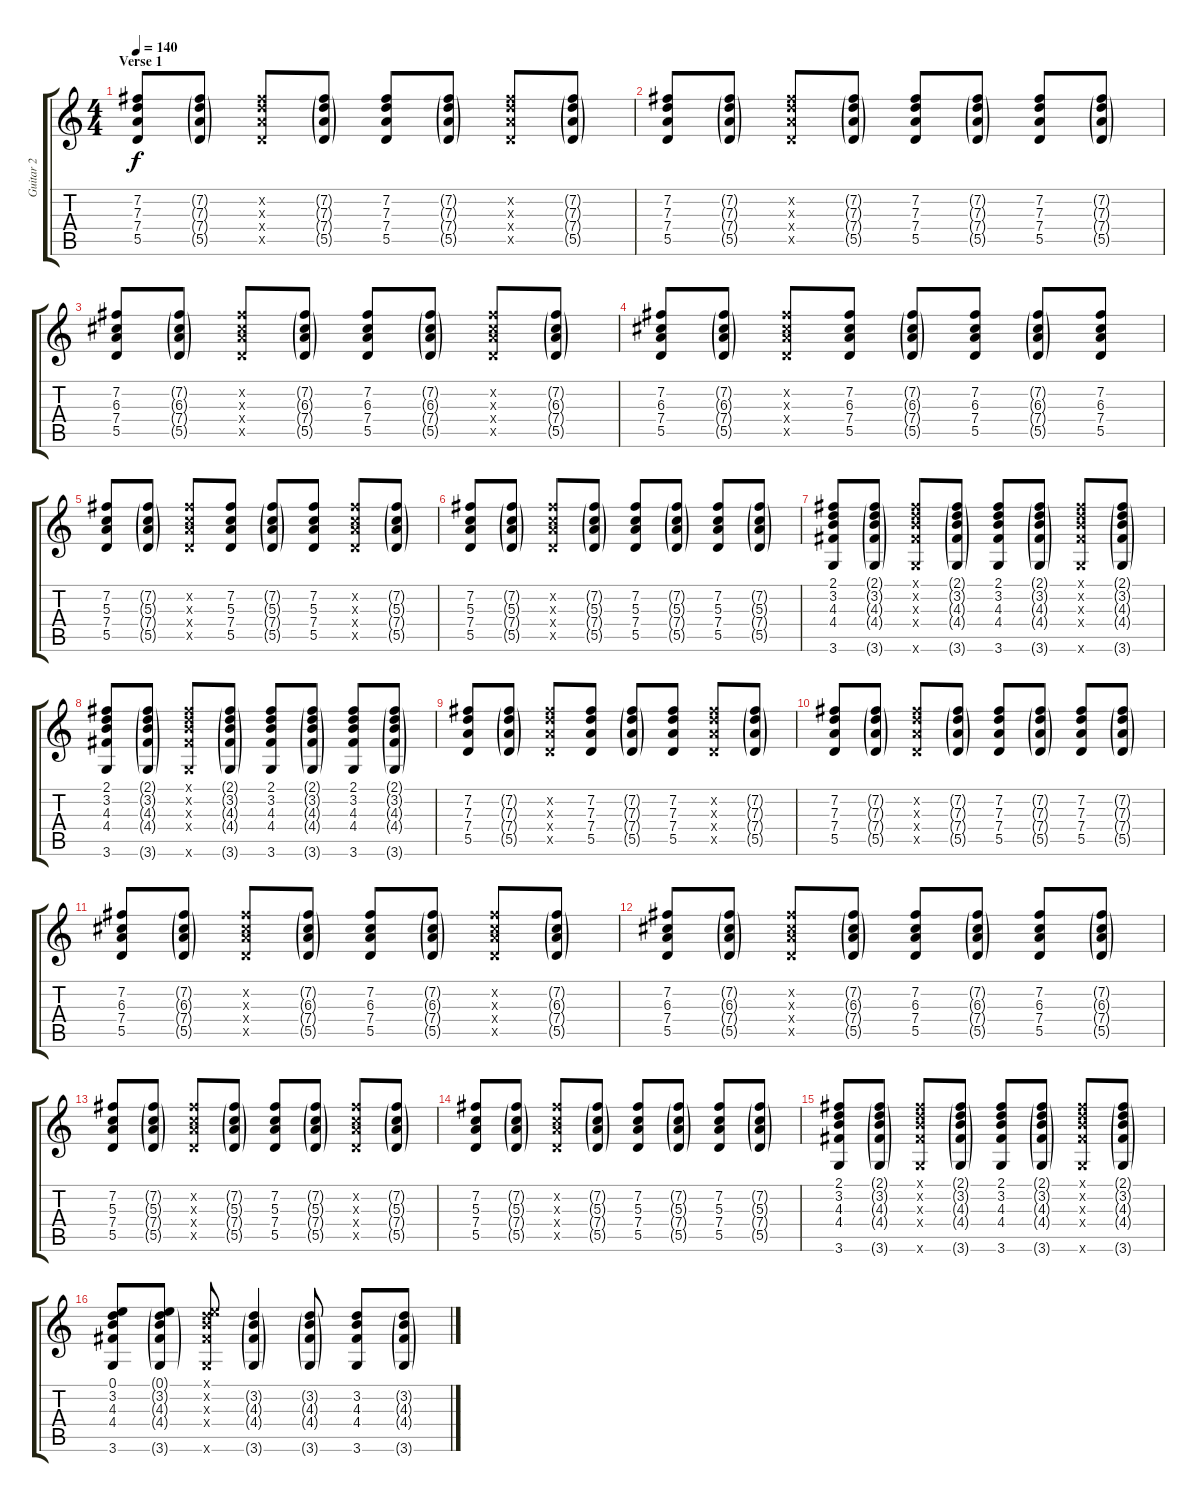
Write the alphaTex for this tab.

\track ("Guitar 2" "Guitar 2") {instrument electricguitarjazz}
\staff {score tabs}
\tuning (E4 B3 G3 D3 A2 E2) {hide}
\ts (4 4)
\section ("" "Verse 1")
\tempo 140
\clef g2
\ks c
(7.2 7.3 7.4 5.5).8{dy f instrument distortionguitar} (7.2{g} 7.3{g} 7.4{g} 5.5{g}).8 (7.2{x} 7.3{x} 7.4{x} 5.5{x}).8 (7.2{g} 7.3{g} 7.4{g} 5.5{g}).8 (7.2 7.3 7.4 5.5).8 (7.2{g} 7.3{g} 7.4{g} 5.5{g}).8 (7.2{x} 7.3{x} 7.4{x} 5.5{x}).8 (7.2{g} 7.3{g} 7.4{g} 5.5{g}).8 |
(7.2 7.3 7.4 5.5).8 (7.2{g} 7.3{g} 7.4{g} 5.5{g}).8 (7.2{x} 7.3{x} 7.4{x} 5.5{x}).8 (7.2{g} 7.3{g} 7.4{g} 5.5{g}).8 (7.2 7.3 7.4 5.5).8 (7.2{g} 7.3{g} 7.4{g} 5.5{g}).8 (7.2 7.3 7.4 5.5).8 (7.2{g} 7.3{g} 7.4{g} 5.5{g}).8 |
(7.2 6.3 7.4 5.5).8 (7.2{g} 6.3{g} 7.4{g} 5.5{g}).8 (7.2{x} 6.3{x} 7.4{x} 5.5{x}).8 (7.2{g} 6.3{g} 7.4{g} 5.5{g}).8 (7.2 6.3 7.4 5.5).8 (7.2{g} 6.3{g} 7.4{g} 5.5{g}).8 (7.2{x} 6.3{x} 7.4{x} 5.5{x}).8 (7.2{g} 6.3{g} 7.4{g} 5.5{g}).8 |
(7.2 6.3 7.4 5.5).8 (7.2{g} 6.3{g} 7.4{g} 5.5{g}).8 (7.2{x} 6.3{x} 7.4{x} 5.5{x}).8 (7.2 6.3 7.4 5.5).8 (7.2{g} 6.3{g} 7.4{g} 5.5{g}).8 (7.2 6.3 7.4 5.5).8 (7.2{g} 6.3{g} 7.4{g} 5.5{g}).8 (7.2 6.3 7.4 5.5).8 |
(7.2 5.3 7.4 5.5).8 (7.2{g} 5.3{g} 7.4{g} 5.5{g}).8 (7.2{x} 5.3{x} 7.4{x} 5.5{x}).8 (7.2 5.3 7.4 5.5).8 (7.2{g} 5.3{g} 7.4{g} 5.5{g}).8 (7.2 5.3 7.4 5.5).8 (7.2{x} 5.3{x} 7.4{x} 5.5{x}).8 (7.2{g} 5.3{g} 7.4{g} 5.5{g}).8 |
(7.2 5.3 7.4 5.5).8 (7.2{g} 5.3{g} 7.4{g} 5.5{g}).8 (7.2{x} 5.3{x} 7.4{x} 5.5{x}).8 (7.2{g} 5.3{g} 7.4{g} 5.5{g}).8 (7.2 5.3 7.4 5.5).8 (7.2{g} 5.3{g} 7.4{g} 5.5{g}).8 (7.2 5.3 7.4 5.5).8 (7.2{g} 5.3{g} 7.4{g} 5.5{g}).8 |
(2.1 3.2 4.3 4.4 3.6).8 (2.1{g} 3.2{g} 4.3{g} 4.4{g} 3.6{g}).8 (2.1{x} 3.2{x} 4.3{x} 4.4{x} 3.6{x}).8 (2.1{g} 3.2{g} 4.3{g} 4.4{g} 3.6{g}).8 (2.1 3.2 4.3 4.4 3.6).8 (2.1{g} 3.2{g} 4.3{g} 4.4{g} 3.6{g}).8 (2.1{x} 3.2{x} 4.3{x} 4.4{x} 3.6{x}).8 (2.1{g} 3.2{g} 4.3{g} 4.4{g} 3.6{g}).8 |
(2.1 3.2 4.3 4.4 3.6).8 (2.1{g} 3.2{g} 4.3{g} 4.4{g} 3.6{g}).8 (2.1{x} 3.2{x} 4.3{x} 4.4{x} 3.6{x}).8 (2.1{g} 3.2{g} 4.3{g} 4.4{g} 3.6{g}).8 (2.1 3.2 4.3 4.4 3.6).8 (2.1{g} 3.2{g} 4.3{g} 4.4{g} 3.6{g}).8 (2.1 3.2 4.3 4.4 3.6).8 (2.1{g} 3.2{g} 4.3{g} 4.4{g} 3.6{g}).8 |
(7.2 7.3 7.4 5.5).8 (7.2{g} 7.3{g} 7.4{g} 5.5{g}).8 (7.2{x} 7.3{x} 7.4{x} 5.5{x}).8 (7.2 7.3 7.4 5.5).8 (7.2{g} 7.3{g} 7.4{g} 5.5{g}).8 (7.2 7.3 7.4 5.5).8 (7.2{x} 7.3{x} 7.4{x} 5.5{x}).8 (7.2{g} 7.3{g} 7.4{g} 5.5{g}).8 |
(7.2 7.3 7.4 5.5).8 (7.2{g} 7.3{g} 7.4{g} 5.5{g}).8 (7.2{x} 7.3{x} 7.4{x} 5.5{x}).8 (7.2{g} 7.3{g} 7.4{g} 5.5{g}).8 (7.2 7.3 7.4 5.5).8 (7.2{g} 7.3{g} 7.4{g} 5.5{g}).8 (7.2 7.3 7.4 5.5).8 (7.2{g} 7.3{g} 7.4{g} 5.5{g}).8 |
(7.2 6.3 7.4 5.5).8 (7.2{g} 6.3{g} 7.4{g} 5.5{g}).8 (7.2{x} 6.3{x} 7.4{x} 5.5{x}).8 (7.2{g} 6.3{g} 7.4{g} 5.5{g}).8 (7.2 6.3 7.4 5.5).8 (7.2{g} 6.3{g} 7.4{g} 5.5{g}).8 (7.2{x} 6.3{x} 7.4{x} 5.5{x}).8 (7.2{g} 6.3{g} 7.4{g} 5.5{g}).8 |
(7.2 6.3 7.4 5.5).8 (7.2{g} 6.3{g} 7.4{g} 5.5{g}).8 (7.2{x} 6.3{x} 7.4{x} 5.5{x}).8 (7.2{g} 6.3{g} 7.4{g} 5.5{g}).8 (7.2 6.3 7.4 5.5).8 (7.2{g} 6.3{g} 7.4{g} 5.5{g}).8 (7.2 6.3 7.4 5.5).8 (7.2{g} 6.3{g} 7.4{g} 5.5{g}).8 |
(7.2 5.3 7.4 5.5).8 (7.2{g} 5.3{g} 7.4{g} 5.5{g}).8 (7.2{x} 5.3{x} 7.4{x} 5.5{x}).8 (7.2{g} 5.3{g} 7.4{g} 5.5{g}).8 (7.2 5.3 7.4 5.5).8 (7.2{g} 5.3{g} 7.4{g} 5.5{g}).8 (7.2{x} 5.3{x} 7.4{x} 5.5{x}).8 (7.2{g} 5.3{g} 7.4{g} 5.5{g}).8 |
(7.2 5.3 7.4 5.5).8 (7.2{g} 5.3{g} 7.4{g} 5.5{g}).8 (7.2{x} 5.3{x} 7.4{x} 5.5{x}).8 (7.2{g} 5.3{g} 7.4{g} 5.5{g}).8 (7.2 5.3 7.4 5.5).8 (7.2{g} 5.3{g} 7.4{g} 5.5{g}).8 (7.2 5.3 7.4 5.5).8 (7.2{g} 5.3{g} 7.4{g} 5.5{g}).8 |
(2.1 3.2 4.3 4.4 3.6).8 (2.1{g} 3.2{g} 4.3{g} 4.4{g} 3.6{g}).8 (2.1{x} 3.2{x} 4.3{x} 4.4{x} 3.6{x}).8 (2.1{g} 3.2{g} 4.3{g} 4.4{g} 3.6{g}).8 (2.1 3.2 4.3 4.4 3.6).8 (2.1{g} 3.2{g} 4.3{g} 4.4{g} 3.6{g}).8 (2.1{x} 3.2{x} 4.3{x} 4.4{x} 3.6{x}).8 (2.1{g} 3.2{g} 4.3{g} 4.4{g} 3.6{g}).8 |
(0.1 3.2 4.3 4.4 3.6).8 (0.1{g} 3.2{g} 4.3{g} 4.4{g} 3.6{g}).8 (0.1{x} 3.2{x} 4.3{x} 4.4{x} 3.6{x}).8 (3.2{g} 4.3{g} 4.4{g} 3.6{g}).4 (3.2{g} 4.3{g} 4.4{g} 3.6{g}).8 (3.2 4.3 4.4 3.6).8 (3.2{g} 4.3{g} 4.4{g} 3.6{g}).8
